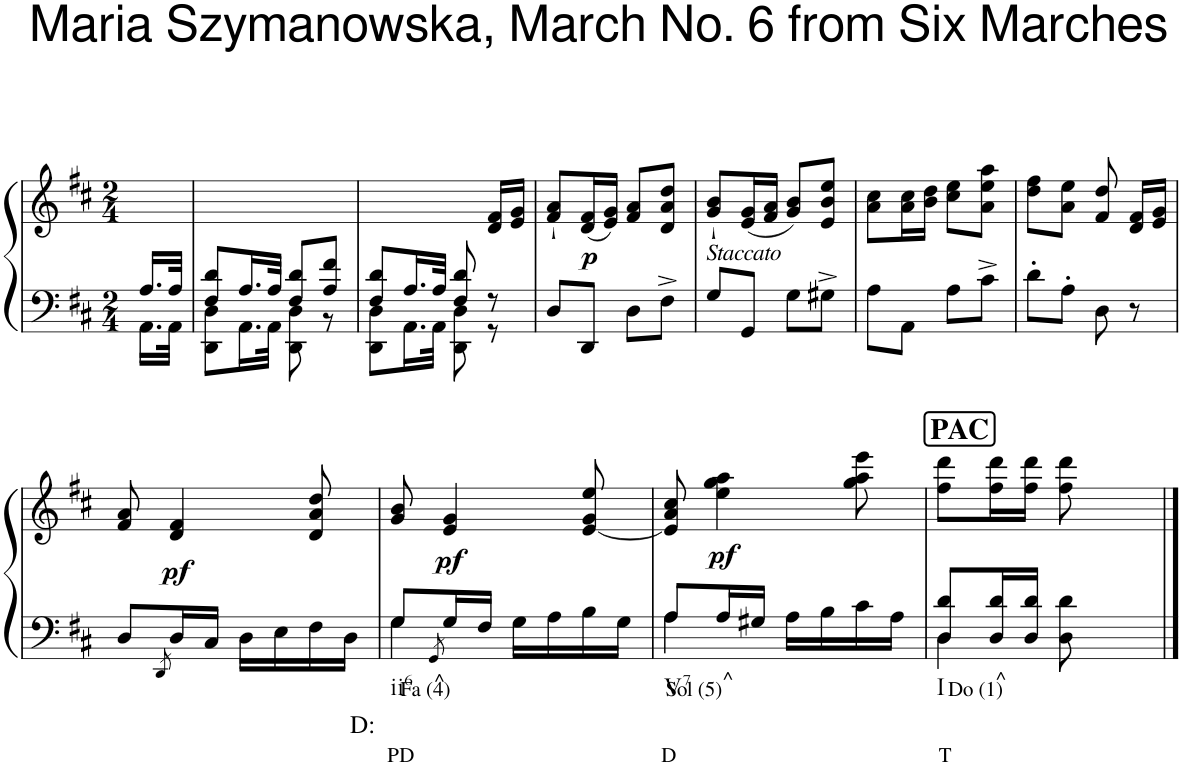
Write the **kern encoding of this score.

**kern	**kern	**dynam
*part1	*part1	*part1
*staff2	*staff1	*staff1/2
*I"Piano	*	*
*I'Pno.	*	*
*clefF4	*clefG2	*
*k[f#c#]	*k[f#c#]	*
*M2/4	*M2/4	*
=	=	=
*^	*	*
16.A/LL	16.AA\LL	8ryy	.
32A/JJk	32AA\JJk	.	.
=1	=1	=1	=1
8F#/ 8d/L	8DD\ 8D\L	2ryy	.
16.A/L	16.AA\L	.	.
32A/JJk	32AA\JJk	.	.
8F#/ 8d/L	8DD\ 8D\	.	.
8A/ 8f#/J	8r	.	.
=2	=2	=2	=2
8F#/ 8d/L	8DD\ 8D\L	4ryy	.
16.A/L	16.AA\L	.	.
32A/JJk	32AA\JJk	.	.
8F#/ 8d/	8DD\ 8D\	8ryy	.
8r	8r	16d/ 16f#/LL	.
.	.	16e/ 16g/JJ	.
*v	*v	*	*
=3	=3	=3
8D/L	8f#/` 8a/`L	.
!	!	!LO:DY:b
8DD/J	(16d/ 16f#/L	p
.	16e/ 16g/JJ)	.
8D\L	8f#/ 8a/L	.
8F#^\J	8d/ 8a/ 8dd/J	.
=4	=4	=4
!	!LO:TX:b:i:t=Staccato	!
8G/L	8g/` 8b/`L	.
8GG/J	(16e/ 16g/L	.
.	16f#/ 16a/JJ	.
8G\L	8g/ 8b/L)	.
8G#X^\J	8e/ 8b/ 8ee/J	.
=5	=5	=5
8A\L	8a\ 8cc#\L	.
8AA\J	16a\ 16cc#\L	.
.	16b\ 16dd\JJ	.
8A\L	8cc#\ 8ee\L	.
8c#^\J	8a\ 8ee\ 8aa\J	.
=6	=6	=6
8d'\L	8dd\ 8ff#\L	.
8A'\J	8a\ 8ee\J	.
8D\	8f#/ 8dd/	.
8r	16d/ 16f#/LL	.
.	16e/ 16g/JJ	.
!!LO:LB:g=z
=7	=7	=7
8D/L	8f#/ 8a/	.
8qDD/	.	.
!	!	!LO:DY:b
16D/L	4d/ 4f#/	other-dynamics
16C#/JJ	.	.
16D\LL	.	.
16E\	.	.
16F#\	8d/ 8a/ 8dd/	.
!LO:TX:b:t=D&colon;	!	!
16D\JJ	.	.
=8	=8	=8
*^	*	*
!LO:TX:b:t=Fa (4)                                         Sol (5)                                           Do (1)	!	!	!
!LO:TX:b:t=PD                                               D                                                  T	!	!	!
!LO:TX:b:t=^	!	!	!
!LO:TX:b:t=ii6	!	!	!
8G/L	4G\	8g/ 8b/	.
8qGG/	.	.	.
!	!	!	!LO:DY:b
16G/L	.	4e/ 4g/	other-dynamics
16F#/JJ	.	.	.
16G\LL	4ryy	.	.
16A\	.	.	.
16B\	.	[8e/ 8g/ 8ee/	.
16G\JJ	.	.	.
=9	=9	=9	=9
!LO:TX:b:t=^	!	!	!
!LO:TX:b:t=V7	!	!	!
8A/L	4A\	8e/] 8a/ 8cc#/	.
!	!	!	!LO:DY:b
16A/L	.	4ee\ 4gg\ 4aa\	other-dynamics
16G#X/JJ	.	.	.
16A\LL	4ryy	.	.
16B\	.	.	.
16c#\	.	8gg\ 8aa\ 8eee\	.
16A\JJ	.	.	.
!!LO:REH:place=s1:a:B:cj:fs=14:t=PAC
=10	=10	=10	=10
!LO:TX:b:t=^	!	!	!
!LO:TX:b:t=I	!	!	!
8D/ 8d/L	4D\	8ff#\ 8ddd\L	.
16D/ 16d/L	.	16ff#\ 16ddd\L	.
16D/ 16d/JJ	.	16ff#\ 16ddd\JJ	.
8D\ 8d\	4ryy	8ff#\ 8ddd\	.
8ryy	.	8ryy	.
*v	*v	*	*
==	==	==
*-	*-	*-
